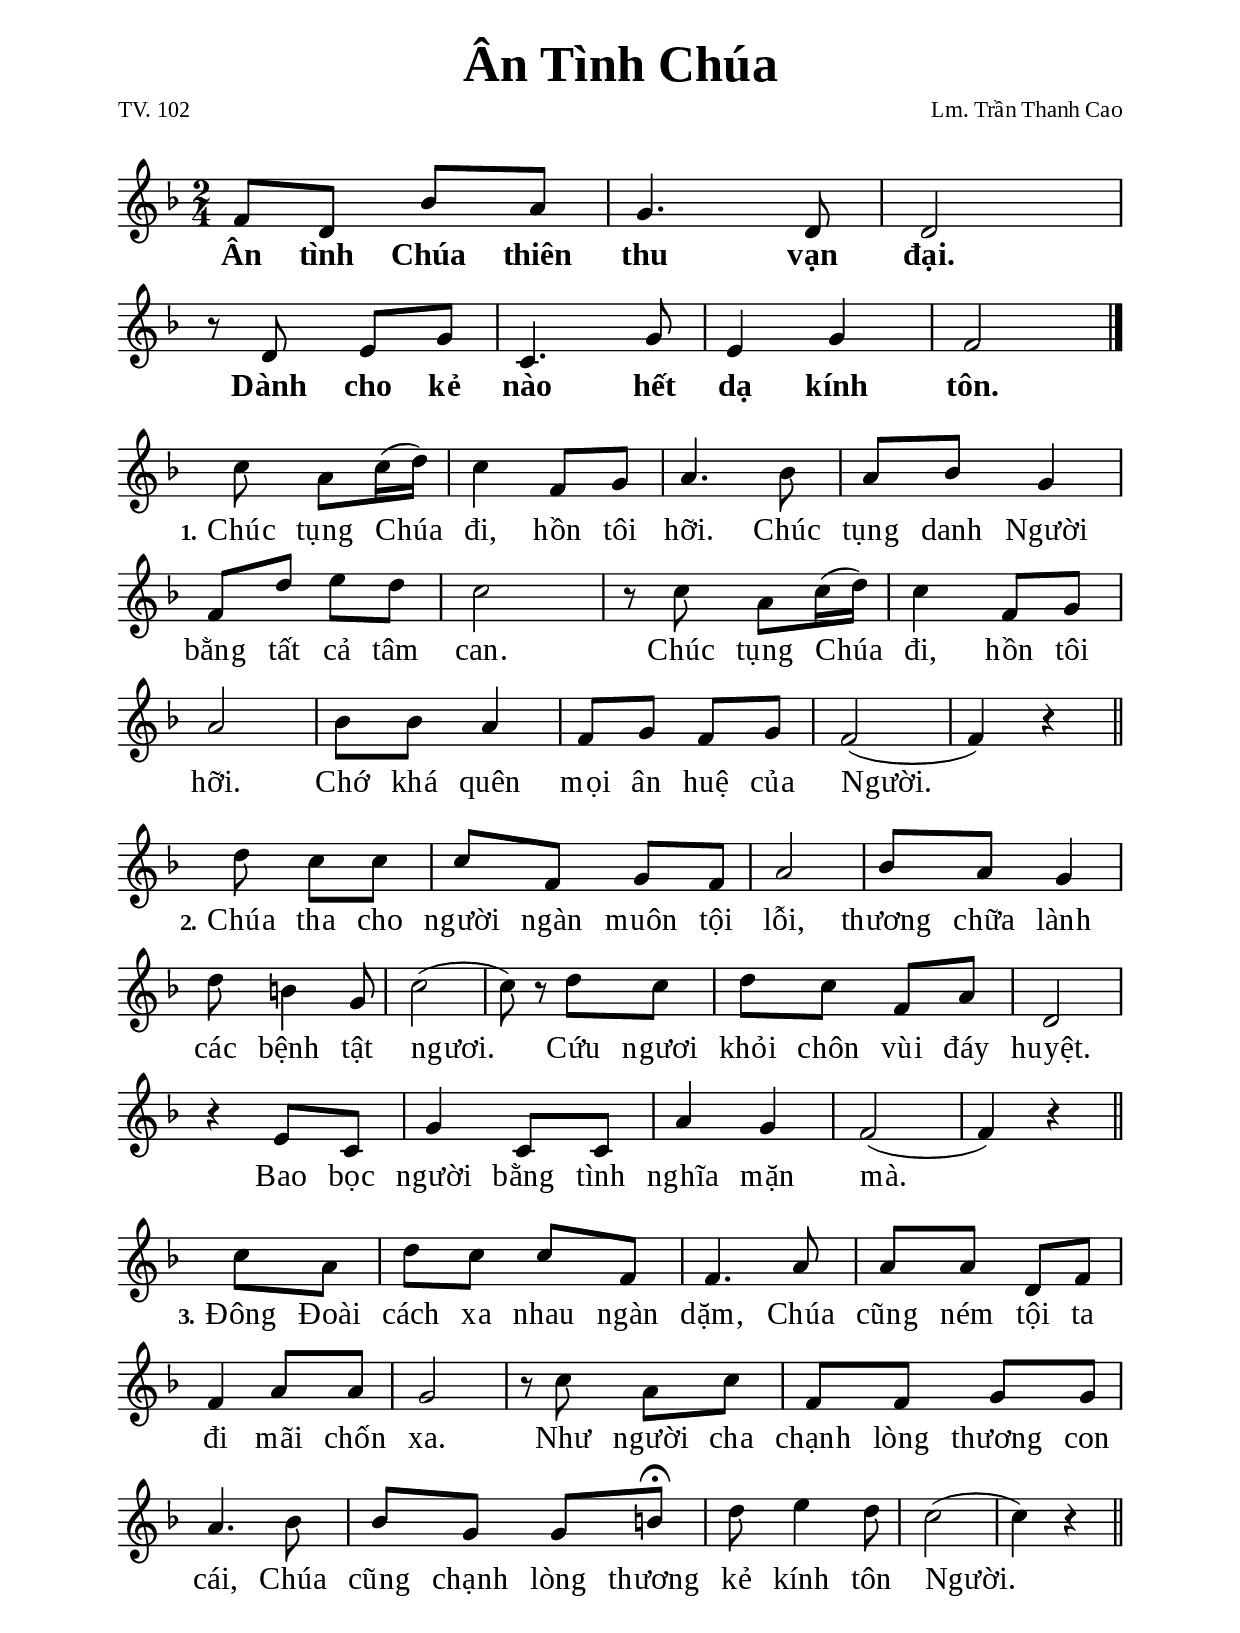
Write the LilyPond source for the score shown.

% Cài đặt chung
\version "2.20.0"
\include "english.ly"

\header {
  title = \markup { \fontsize #3 "Ân Tình Chúa" }
  poet = "TV. 102"
  composer = "Lm. Trần Thanh Cao"
  arranger = " "
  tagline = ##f
}

\paper {
  #(set-paper-size "a4")
  top-margin = 10\mm
  bottom-margin = 10\mm
  left-margin = 20\mm
  right-margin = 20\mm
  indent = #0
  #(define fonts
    (make-pango-font-tree
      "Liberation Serif"
      "Liberation Serif"
      "Liberation Serif"
      (/ 20 20)))
  page-count = #1
}

% Nhạc điệp khúc
nhacDiepKhuc = \relative c' {
  f8 d bf' a |
  g4. d8 |
  d2 |
  r8 d e g |
  c,4. g'8 |
  e4 g |
  f2 \bar "|."
}

% Nhạc phiên khúc
nhacPhienKhucMot = \relative c'' {
  \partial 4. c8 a c16 (d) |
  c4 f,8 g |
  a4. bf8 |
  a bf g4 |
  f8 d' e d |
  c2 |
  r8 c a c16 (d) |
  c4 f,8 g |
  a2 |
  bf8 bf a4 |
  f8 g f g |
  f2 ( |
  f4) r \bar "||"
}

nhacPhienKhucHai = \relative c'' {
  \partial 4. d8 c c |
  c f, g f |
  a2 |
  bf8 a g4 |
  d'8 b!4 g8 |
  c2 ( |
  c8) r d c |
  d c f, a |
  d,2 |
  r4 e8 c |
  g'4 c,8 c |
  a'4 g |
  f2 ( |
  f4) r \bar "||"
}

nhacPhienKhucBa = \relative c'' {
  \partial 4 c8 a |
  d c c f, |
  f4. a8 |
  a a d, f |
  f4 a8 a |
  g2 |
  r8 c a c |
  f, f g g |
  a4. bf8 |
  bf g g b \fermata |
  d e4 d8 |
  c2 ( |
  c4) r \bar "||"
}

% Lời điệp khúc
loiDiepKhuc = \lyricmode {
  Ân tình Chúa thiên thu vạn đại.
  Dành cho kẻ nào hết dạ kính tôn.
}

% Lời phiên khúc
loiPhienKhucMot = \lyricmode {
  \set stanza = #"1."
  Chúc tụng Chúa đi, hồn tôi hỡi.
  Chúc tụng danh Người bằng tất cả tâm can.
  Chúc tụng Chúa đi, hồn tôi hỡi.
  Chớ khá quên mọi ân huệ của Người.
}

loiPhienKhucHai = \lyricmode {
  \set stanza = #"2."
  Chúa tha cho người ngàn muôn tội lỗi,
  thương chữa lành các bệnh tật ngươi.
  Cứu ngươi khỏi chôn vùi đáy huyệt.
  Bao bọc người bằng tình nghĩa mặn mà.
}

loiPhienKhucBa = \lyricmode {
  \set stanza = #"3."
  Đông Đoài cách xa nhau ngàn dặm,
  Chúa cũng ném tội ta đi mãi chốn xa.
  Như người cha chạnh lòng thương con cái,
  Chúa cũng chạnh lòng thương kẻ kính tôn Người.
}


% Dàn trang
\score {
  \new ChoirStaff <<
    \new Staff = diepKhuc \with {
        \consists "Merge_rests_engraver"
        \magnifyStaff #(magstep +1)
      }
      <<
      \new Voice = beSop {
        \key f \major \time 2/4 \stemNeutral \nhacDiepKhuc
      }
    >>
    \new Lyrics \lyricsto beSop \loiDiepKhuc
  >>
  \layout {
    \override Lyrics.LyricText.font-series = #'bold
    \override Lyrics.LyricText.font-size = #+3
    \override Lyrics.LyricSpace.minimum-distance = #3.5
    \override Score.BarNumber.break-visibility = ##(#f #f #f)
  }
}

\score {
  \new ChoirStaff <<
    \new Staff = phienKhuc \with {
        \magnifyStaff #(magstep +1)
      }
      <<
      \new Voice = beSop {
        \key f \major \time 2/4 \nhacPhienKhucMot
      }
    >>
    \new Lyrics \lyricsto beSop \loiPhienKhucMot
  >>
  \layout {
    \override Staff.TimeSignature.transparent = ##t
    \override Lyrics.LyricText.font-size = #+3
    \override Lyrics.LyricSpace.minimum-distance = #2.0
    \override Score.BarNumber.break-visibility = ##(#f #f #f)
  } 
}

\score {
  \new ChoirStaff <<
    \new Staff = phienKhuc \with {
        \magnifyStaff #(magstep +1)
      }
      <<
      \new Voice = beSop {
        \key f \major \time 2/4 \nhacPhienKhucHai
      }
    >>
    \new Lyrics \lyricsto beSop \loiPhienKhucHai
  >>
  \layout {
    \override Staff.TimeSignature.transparent = ##t
    \override Lyrics.LyricText.font-size = #+3
    \override Lyrics.LyricSpace.minimum-distance = #2.0
    \override Score.BarNumber.break-visibility = ##(#f #f #f)
  } 
}

\score {
  \new ChoirStaff <<
    \new Staff = phienKhuc \with {
        \magnifyStaff #(magstep +1)
      }
      <<
      \new Voice = beSop {
        \key f \major \time 2/4 \nhacPhienKhucBa
      }
    >>
    \new Lyrics \lyricsto beSop \loiPhienKhucBa
  >>
  \layout {
    \override Staff.TimeSignature.transparent = ##t
    \override Lyrics.LyricText.font-size = #+3
    \override Lyrics.LyricSpace.minimum-distance = #2.0
    \override Score.BarNumber.break-visibility = ##(#f #f #f)
  } 
}
